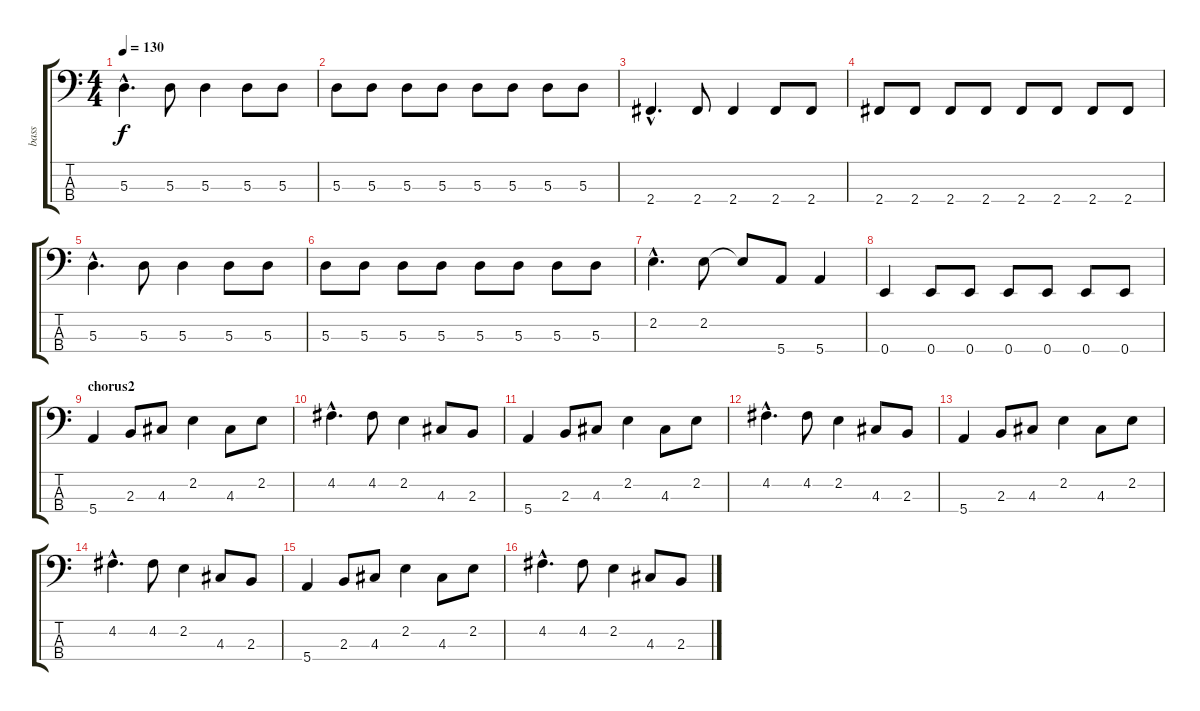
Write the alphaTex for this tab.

\track ("bass" "bass") {instrument electricbassfinger}
\staff {score tabs}
\tuning (G2 D2 A1 E1) {hide}
\ts (4 4)
\tempo 130
\clef f4
\ks c
5.3{hac}.4{d dy f} 5.3.8 5.3.4 5.3.8 5.3.8 |
5.3.8 5.3.8 5.3.8 5.3.8 5.3.8 5.3.8 5.3.8 5.3.8 |
2.4{hac}.4{d} 2.4.8 2.4.4 2.4.8 2.4.8 |
2.4.8 2.4.8 2.4.8 2.4.8 2.4.8 2.4.8 2.4.8 2.4.8 |
5.3{hac}.4{d} 5.3.8 5.3.4 5.3.8 5.3.8 |
5.3.8 5.3.8 5.3.8 5.3.8 5.3.8 5.3.8 5.3.8 5.3.8 |
2.2{hac}.4{d} 2.2.8 2.2{t}.8 5.4.8 5.4.4 |
0.4.4 0.4.8 0.4.8 0.4.8 0.4.8 0.4.8 0.4.8 |
\section ("" "chorus2")
5.4.4 2.3.8 4.3.8 2.2.4 4.3.8 2.2.8 |
4.2{hac}.4{d} 4.2.8 2.2.4 4.3.8 2.3.8 |
5.4.4 2.3.8 4.3.8 2.2.4 4.3.8 2.2.8 |
4.2{hac}.4{d} 4.2.8 2.2.4 4.3.8 2.3.8 |
5.4.4 2.3.8 4.3.8 2.2.4 4.3.8 2.2.8 |
4.2{hac}.4{d} 4.2.8 2.2.4 4.3.8 2.3.8 |
5.4.4 2.3.8 4.3.8 2.2.4 4.3.8 2.2.8 |
4.2{hac}.4{d} 4.2.8 2.2.4 4.3.8 2.3.8
